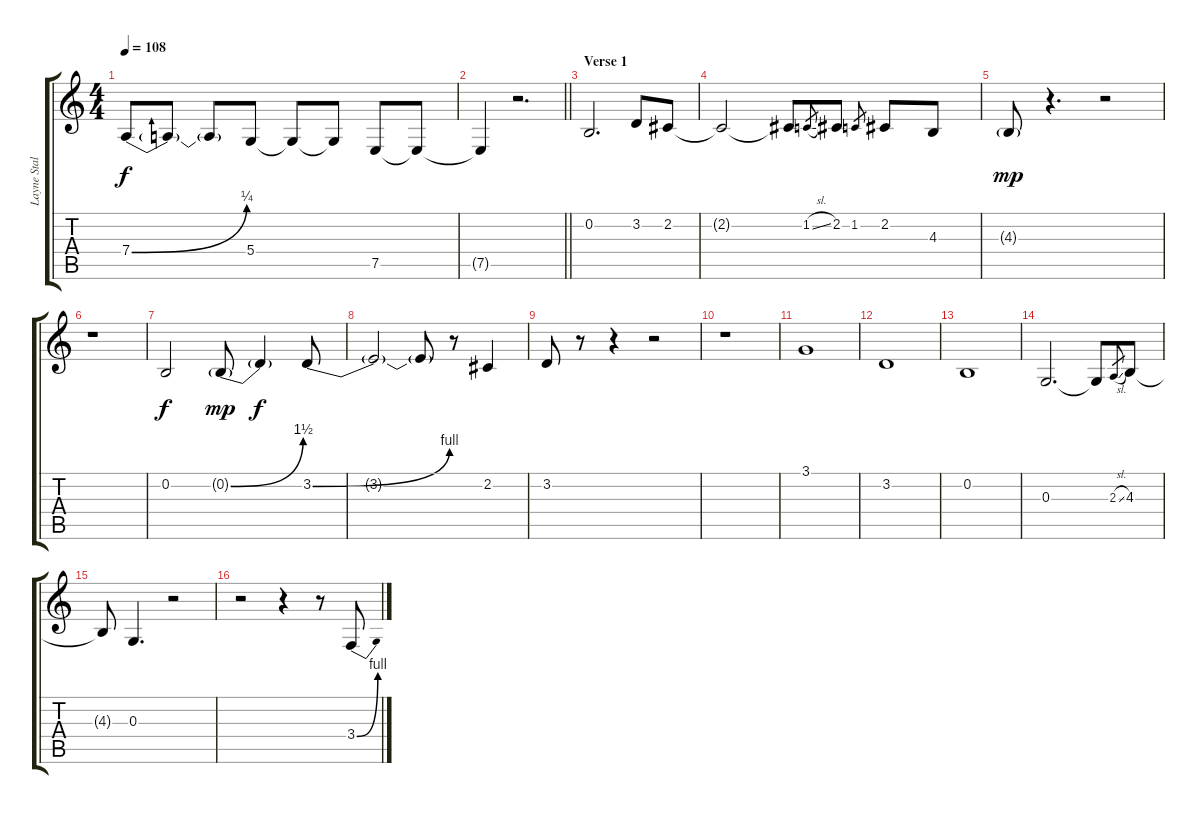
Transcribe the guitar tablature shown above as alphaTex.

\track ("Layne Staley- Vocals" "Layne Stal") {instrument lead2sawtooth}
\staff {score tabs}
\tuning (E4 B3 G3 D3 A2 E2) {hide}
\ts (4 4)
\tempo 108
\clef g2
\ks c
7.4{be (bend 0 0 60 1)}.8{dy f} 7.4{t}.8 7.4{t}.8 5.4.8 5.4{t}.8 5.4{t}.8 7.5.8 7.5{t}.8 |
\barLineRight lightlight
7.5{t}.4 r.2{d} |
\section ("" "Verse 1")
0.2.2{d} 3.2.8 2.2.8 |
2.2{t}.2 2.2{t}.8 1.2{sl}.8{gr} 2.2.8 1.2.8{gr} 2.2.8 4.3.8 |
4.3{g}.8{dy mp} r.4{d} r.2 |
r.1 |
0.2.2{dy f} 0.2{be (bend 0 0 60 6) g}.8{dy mp} 0.2{t}.4{dy f} 3.2{be (bend 0 0 60 4)}.8 |
3.2{t}.2 3.2{t}.8 r.8 2.2.4 |
3.2.8 r.8 r.4 r.2 |
r.1 |
3.1.1 |
3.2.1 |
0.2.1 |
0.3.2{d} 0.3{t}.8 2.3{sl}.8{gr} 4.3.8 |
4.3{t}.8 0.3.4{d} r.2 |
r.2 r.4 r.8 3.4{be (bend 0 0 60 4)}.8
